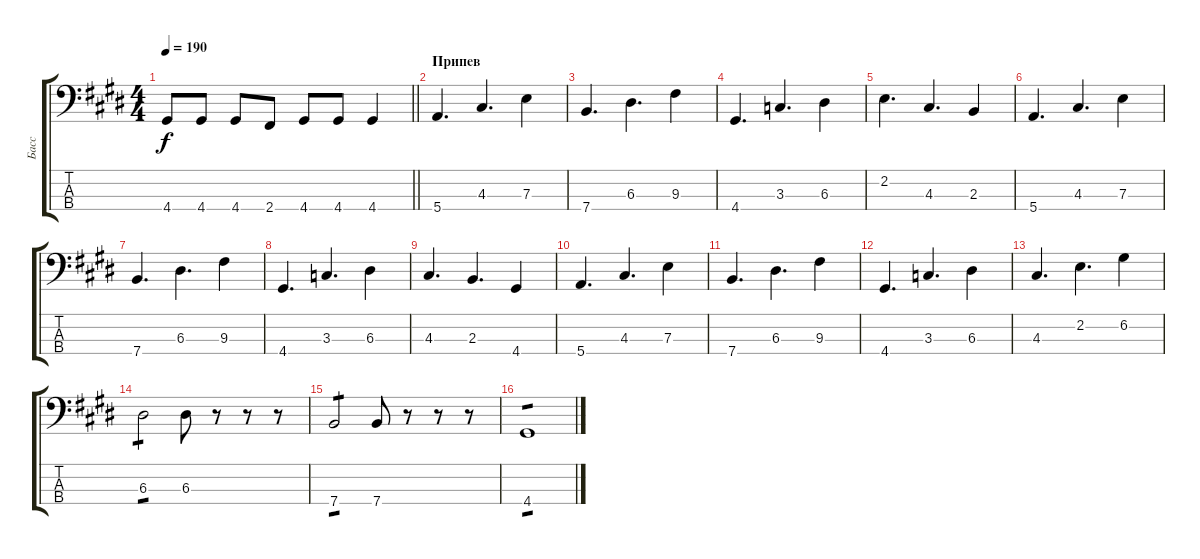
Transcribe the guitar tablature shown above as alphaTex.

\track ("Басс" "Басс") {instrument electricbassfinger}
\staff {score tabs}
\tuning (G2 D2 A1 E1) {hide}
\ts (4 4)
\tempo 190
\clef f4
\barLineRight lightlight
\ks c#minor
4.4.8{dy f} 4.4.8 4.4.8 2.4.8 4.4.8 4.4.8 4.4.4 |
\section ("" "Припев")
5.4.4{d} 4.3.4{d} 7.3.4 |
7.4.4{d} 6.3.4{d} 9.3.4 |
4.4.4{d} 3.3.4{d} 6.3.4 |
2.2.4{d} 4.3.4{d} 2.3.4 |
5.4.4{d} 4.3.4{d} 7.3.4 |
7.4.4{d} 6.3.4{d} 9.3.4 |
4.4.4{d} 3.3.4{d} 6.3.4 |
4.3.4{d} 2.3.4{d} 4.4.4 |
5.4.4{d} 4.3.4{d} 7.3.4 |
7.4.4{d} 6.3.4{d} 9.3.4 |
4.4.4{d} 3.3.4{d} 6.3.4 |
4.3.4{d} 2.2.4{d} 6.2.4 |
6.3.2{tp 1} 6.3.8 r.8 r.8 r.8 |
7.4.2{tp 1} 7.4.8 r.8 r.8 r.8 |
4.4.1{tp 1}
